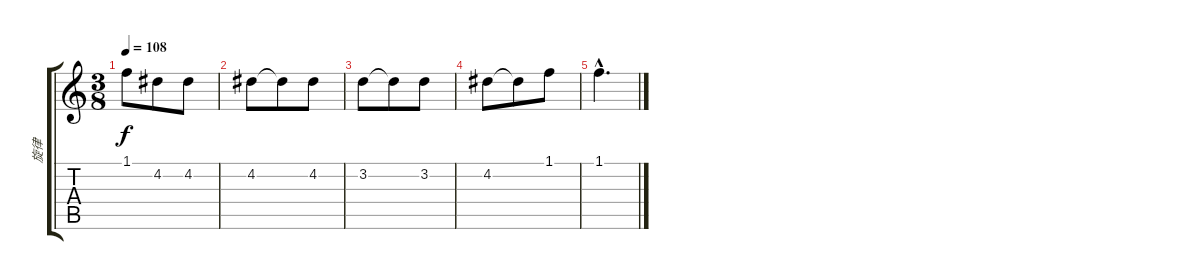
\track ("旋律" "旋律") {instrument acousticguitarnylon}
\staff {score tabs}
\tuning (E4 B3 G3 D3 A2 E2) {hide}
\ts (3 8)
\tempo 108
\clef g2
\ks c
1.1.8{dy f} 4.2.8 4.2.8 |
4.2.8 4.2{t}.8 4.2.8 |
3.2.8 3.2{t}.8 3.2.8 |
4.2.8 4.2{t}.8 1.1.8 |
1.1{hac}.4{d}
